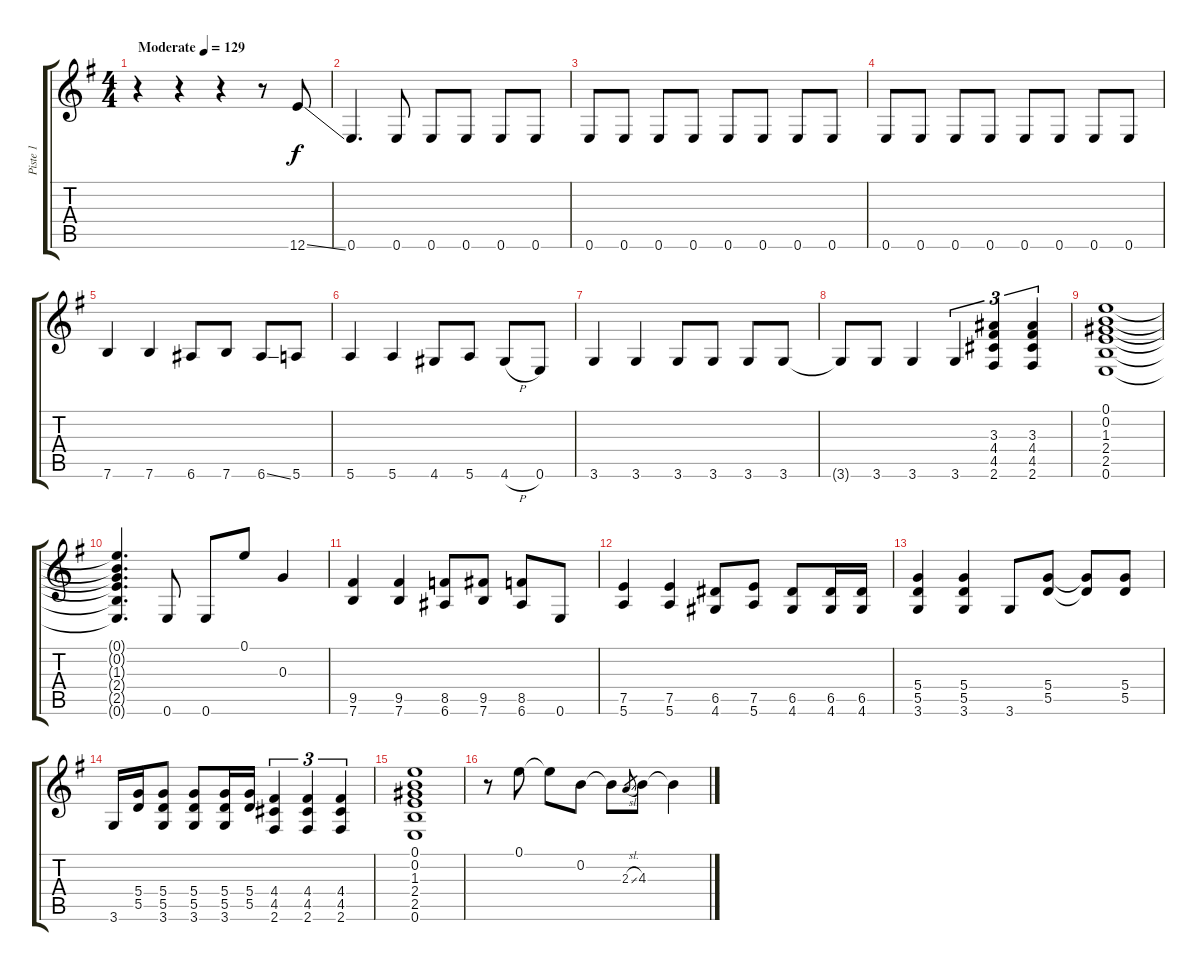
\track ("Piste 1" "Piste 1") {instrument overdrivenguitar}
\staff {score tabs}
\tuning (E4 B3 G3 D3 A2 E2) {hide}
\ts (4 4)
\tempo (129 "Moderate")
\clef g2
\ks g
r.4{dy f instrument overdrivenguitar} r.4 r.4 r.8 12.6{ss}.8 |
0.6.4{d} 0.6.8 0.6.8 0.6.8 0.6.8 0.6.8 |
0.6.8 0.6.8 0.6.8 0.6.8 0.6.8 0.6.8 0.6.8 0.6.8 |
0.6.8 0.6.8 0.6.8 0.6.8 0.6.8 0.6.8 0.6.8 0.6.8 |
7.6.4 7.6.4 6.6.8 7.6.8 6.6{ss}.8 5.6.8 |
5.6.4 5.6.4 4.6.8 5.6.8 4.6{h}.8 0.6.8 |
3.6.4 3.6.4 3.6.8 3.6.8 3.6.8 3.6.8 |
3.6{t}.8 3.6.8 3.6.4 3.6.4{tu (3 2)} (3.3 4.4 4.5 2.6).4{tu (3 2)} (3.3 4.4 4.5 2.6).4{tu (3 2)} |
(0.1 0.2 1.3 2.4 2.5 0.6).1 |
(0.1{t} 0.2{t} 1.3{t} 2.4{t} 2.5{t} 0.6{t}).4{d} 0.6.8 0.6.8 0.1.8 0.3.4 |
(9.5 7.6).4 (9.5 7.6).4 (8.5 6.6).8 (9.5 7.6).8 (8.5 6.6).8 0.6.8 |
(7.5 5.6).4 (7.5 5.6).4 (6.5 4.6).8 (7.5 5.6).8 (6.5 4.6).8 (6.5 4.6).16 (6.5 4.6).16 |
(5.4 5.5 3.6).4 (5.4 5.5 3.6).4 3.6.8 (5.4 5.5).8 (5.4{t} 5.5{t}).8 (5.4 5.5).8 |
3.6.16 (5.4 5.5).16 (5.4 5.5 3.6).8 (5.4 5.5 3.6).8 (5.4 5.5 3.6).16 (5.4 5.5).16 (4.4 4.5 2.6).4{tu (3 2)} (4.4 4.5 2.6).4{tu (3 2)} (4.4 4.5 2.6).4{tu (3 2)} |
(0.1 0.2 1.3 2.4 2.5 0.6).1 |
r.8 0.1.8 0.1{t}.8 0.2.8 0.2{t}.8 2.3{sl}.8{gr} 4.3.8 4.3{t}.4
